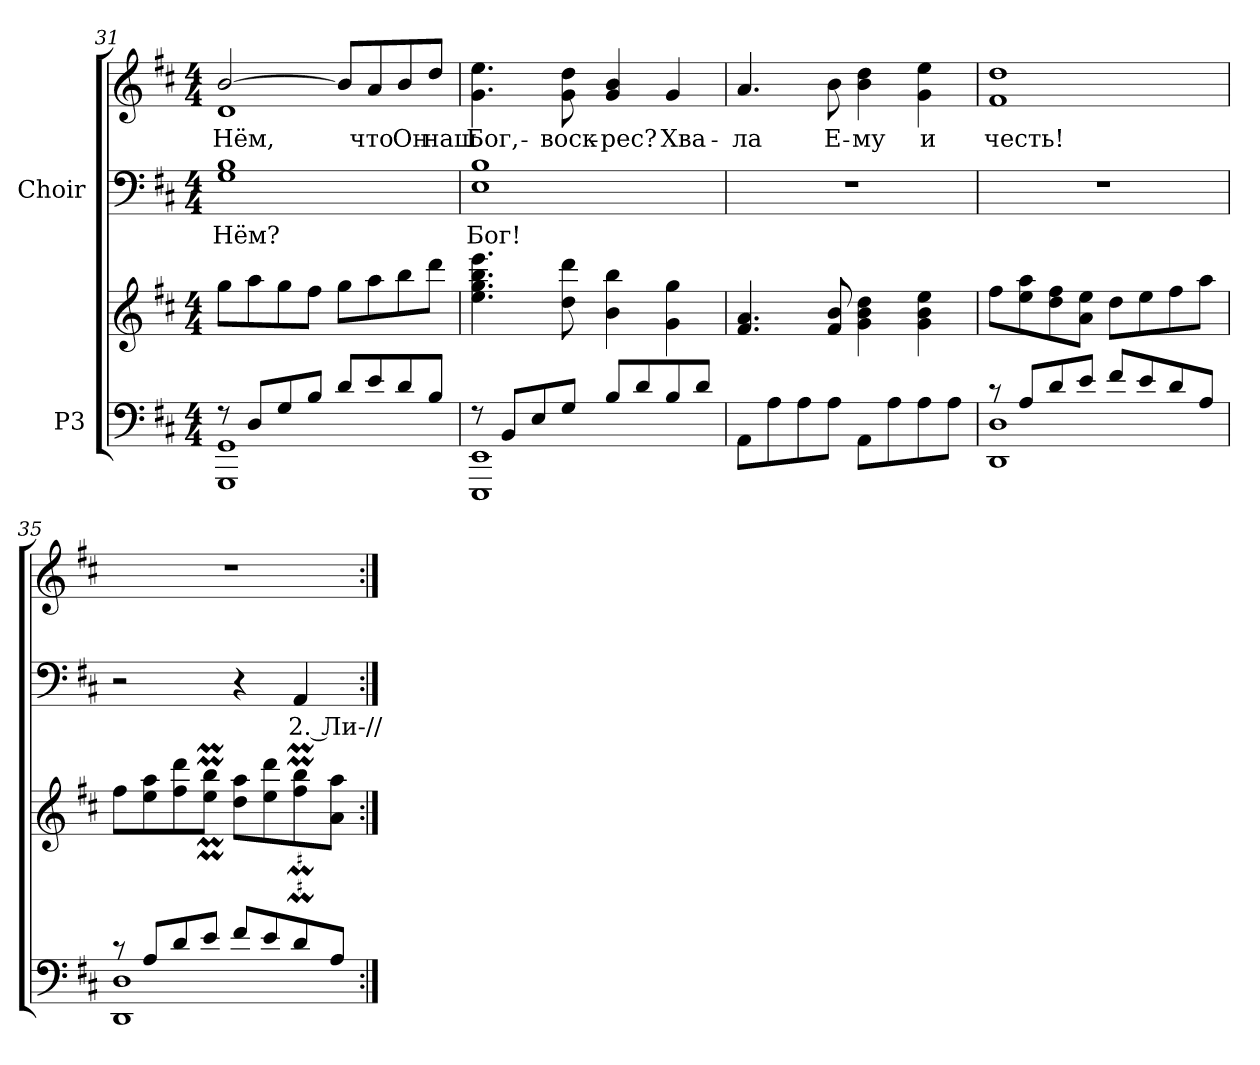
**kern	**kern	**kern	**text	**kern	**text
*part2	*part2	*part1	*part1	*part1	*part1
*staff4	*staff3	*staff2	*staff2	*staff1	*staff1
*I"P3	*	*I"Choir	*	*	*
*clefF4	*clefG2	*clefF4	*	*clefG2	*
*k[f#c#]	*k[f#c#]	*k[f#c#]	*	*k[f#c#]	*
*D:	*D:	*D:	*	*D:	*
*M4/4	*M4/4	*M4/4	*	*M4/4	*
=31	=31	=31	=31	=31	=31
*^	*	*	*	*	*
!	!	!	!	!LO:LY:a:color=#000000	!	!
!	!	!	!	!	!	!LO:LY:b:color=#000000
*	*	*	*	*	*^	*
8r	1GGGi 1GGi	8ggi\L	1Gi 1Bi	Нём?	[>2bi/	1di	Нём,
8Di/L	.	8aai\	.	.	.	.	.
8Gi/	.	8ggi\	.	.	.	.	.
8Bi/J	.	8ff#i\J	.	.	.	.	.
8di/L	.	8ggi\L	.	.	8bi/L]	.	.
!	!	!	!	!	!	!	!LO:LY:b:color=#000000
8ei/	.	8aai\	.	.	8ai/	.	что
!	!	!	!	!	!	!	!LO:LY:b:color=#000000
8di/	.	8bbi\	.	.	8bi/	.	Он
!	!	!	!	!	!	!	!LO:LY:b:color=#000000
8Bi/J	.	8dddi\J	.	.	8ddi/J	.	наш
*	*	*	*	*	*v	*v	*
!!LO:LB:g=z
=32	=32	=32	=32	=32	=32	=32
!	!	!	!	!LO:LY:a:color=#000000	!	!
!	!	!	!	!	!	!LO:LY:b:color=#000000
8r	1EEEi 1EEi	4.eei\ 4.ggi 4.bbi 4.eeei	1Ei 1Bi	Бог!	4.gi\ 4.eei	Бог,-
8BBi/L	.	.	.	.	.	.
8Ei/	.	.	.	.	.	.
!	!	!	!	!	!	!LO:LY:b:color=#000000
8Gi/J	.	8ddi\ 8dddi	.	.	8gi\ 8ddi	-воск-
!	!	!	!	!	!	!LO:LY:b:color=#000000
8Bi/L	.	4bi\ 4bbi	.	.	4gi/ 4bi	-рес?
8di/	.	.	.	.	.	.
!	!	!	!	!	!	!LO:LY:b:color=#000000
8Bi/	.	4gi\ 4ggi	.	.	4gi/	Хва-
8di/J	.	.	.	.	.	.
*v	*v	*	*	*	*	*
=33	=33	=33	=33	=33	=33
!	!	!	!	!	!LO:LY:b:color=#000000
8AAi\L	4.f#i/ 4.ai	1r	.	4.ai/	-ла
8Ai\	.	.	.	.	.
8Ai\	.	.	.	.	.
!	!	!	!	!	!LO:LY:b:color=#000000
8Ai\J	8f#i/ 8bi	.	.	8bi\	Е-
!	!	!	!	!	!LO:LY:b:color=#000000
8AAi\L	4gi\ 4bi 4ddi	.	.	4bi\ 4ddi	-му
8Ai\	.	.	.	.	.
!	!	!	!	!	!LO:LY:b:color=#000000
8Ai\	4gi\ 4bi 4eei	.	.	4gi\ 4eei	и
8Ai\J	.	.	.	.	.
=34	=34	=34	=34	=34	=34
*^	*	*	*	*	*
!	!	!	!	!	!	!LO:LY:b:color=#000000
8r	1DDi 1Di	8ff#i\L	1r	.	1f#i 1ddi	честь!
8Ai/L	.	8eei\ 8aai	.	.	.	.
8di/	.	8ddi\ 8ff#i	.	.	.	.
8ei/J	.	8ai\ 8eeiJ	.	.	.	.
8f#i/L	.	8ddi\L	.	.	.	.
8ei/	.	8eei\	.	.	.	.
8di/	.	8ff#i\	.	.	.	.
8Ai/J	.	8aai\J	.	.	.	.
=35	=35	=35	=35	=35	=35	=35
8r	1DDi 1Di	8ff#i\L	2r	.	1r	.
8Ai/L	.	8eei\ 8aai	.	.	.	.
8di/	.	8ff#i\ 8dddi	.	.	.	.
8ei/J	.	8eei\M 8bbiMJ	.	.	.	.
8f#i/L	.	8ddi\ 8aaiL	4r	.	.	.
8ei/	.	8eei\ 8dddi	.	.	.	.
!	!	!	!	!LO:LY:a:color=#000000	!	!
8di/	.	8ff#i\M 8bbiM	4AAi/	2. Ли-//	.	.
8Ai/J	.	8ai\ 8aaiJ	.	.	.	.
*v	*v	*	*	*	*	*
=:|!	=:|!	=:|!	=:|!	=:|!	=:|!
*-	*-	*-	*-	*-	*-
